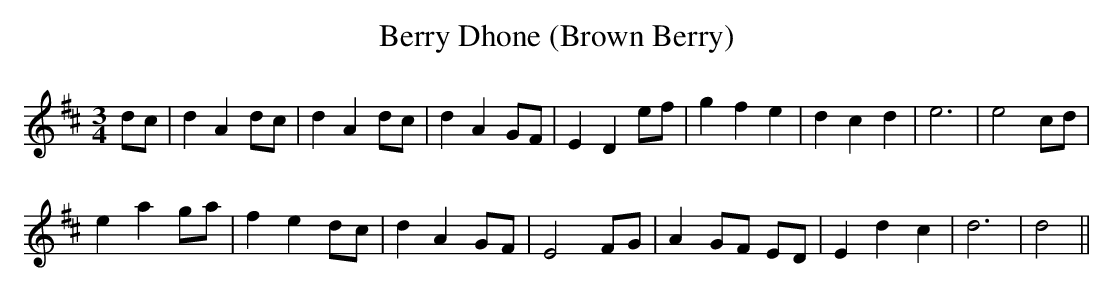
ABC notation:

X:1
T:Berry Dhone (Brown Berry)
M:3/4
L:1/8
K:D
dc|d2A2dc|d2A2dc|d2A2GF|E2D2ef|g2f2e2|d2c2d2|e6|e4cd|!
e2a2ga|f2e2 dc|d2A2GF|E4FG|A2 GF ED|E2d2c2|d6|d4||!
